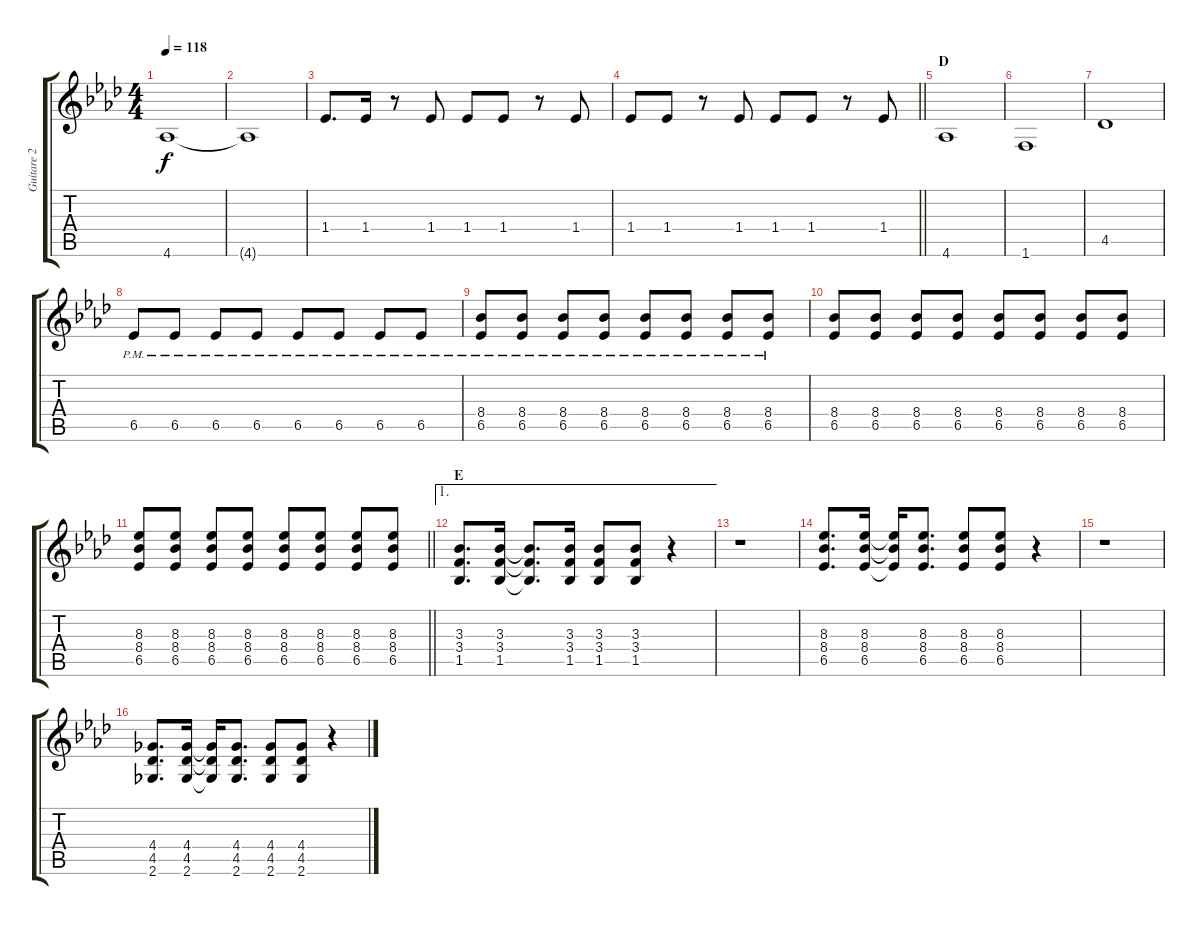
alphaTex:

\track ("Guitare 2" "Guitare 2") {instrument distortionguitar}
\staff {score tabs}
\tuning (E4 B3 G3 D3 A2 E2) {hide}
\ts (4 4)
\tempo 118
\clef g2
\ks ab
4.6.1{dy f} |
4.6{t}.1 |
1.4.8{d} 1.4.16 r.8 1.4.8 1.4.8 1.4.8 r.8 1.4.8 |
\barLineRight lightlight
1.4.8 1.4.8 r.8 1.4.8 1.4.8 1.4.8 r.8 1.4.8 |
\section ("" "D")
4.6.1 |
1.6.1 |
4.5.1 |
6.5{pm}.8 6.5{pm}.8 6.5{pm}.8 6.5{pm}.8 6.5{pm}.8 6.5{pm}.8 6.5{pm}.8 6.5{pm}.8 |
(8.4{pm} 6.5{pm}).8 (8.4{pm} 6.5{pm}).8 (8.4{pm} 6.5{pm}).8 (8.4{pm} 6.5{pm}).8 (8.4{pm} 6.5{pm}).8 (8.4{pm} 6.5{pm}).8 (8.4{pm} 6.5{pm}).8 (8.4{pm} 6.5{pm}).8 |
(8.4 6.5).8 (8.4 6.5).8 (8.4 6.5).8 (8.4 6.5).8 (8.4 6.5).8 (8.4 6.5).8 (8.4 6.5).8 (8.4 6.5).8 |
\barLineRight lightlight
(8.3 8.4 6.5).8 (8.3 8.4 6.5).8 (8.3 8.4 6.5).8 (8.3 8.4 6.5).8 (8.3 8.4 6.5).8 (8.3 8.4 6.5).8 (8.3 8.4 6.5).8 (8.3 8.4 6.5).8 |
\ae 1
\section ("" "E")
(3.3 3.4 1.5).8{d} (3.3 3.4 1.5).16 (3.3{t} 3.4{t} 1.5{t}).8{d} (3.3 3.4 1.5).16 (3.3 3.4 1.5).8 (3.3 3.4 1.5).8 r.4 |
r.1 |
(8.3 8.4 6.5).8{d} (8.3 8.4 6.5).16 (8.3{t} 8.4{t} 6.5{t}).16 (8.3 8.4 6.5).8{d} (8.3 8.4 6.5).8 (8.3 8.4 6.5).8 r.4 |
r.1 |
(4.4 4.5 2.6).8{d} (4.4 4.5 2.6).16 (4.4{t} 4.5{t} 2.6{t}).16 (4.4 4.5 2.6).8{d} (4.4 4.5 2.6).8 (4.4 4.5 2.6).8 r.4
